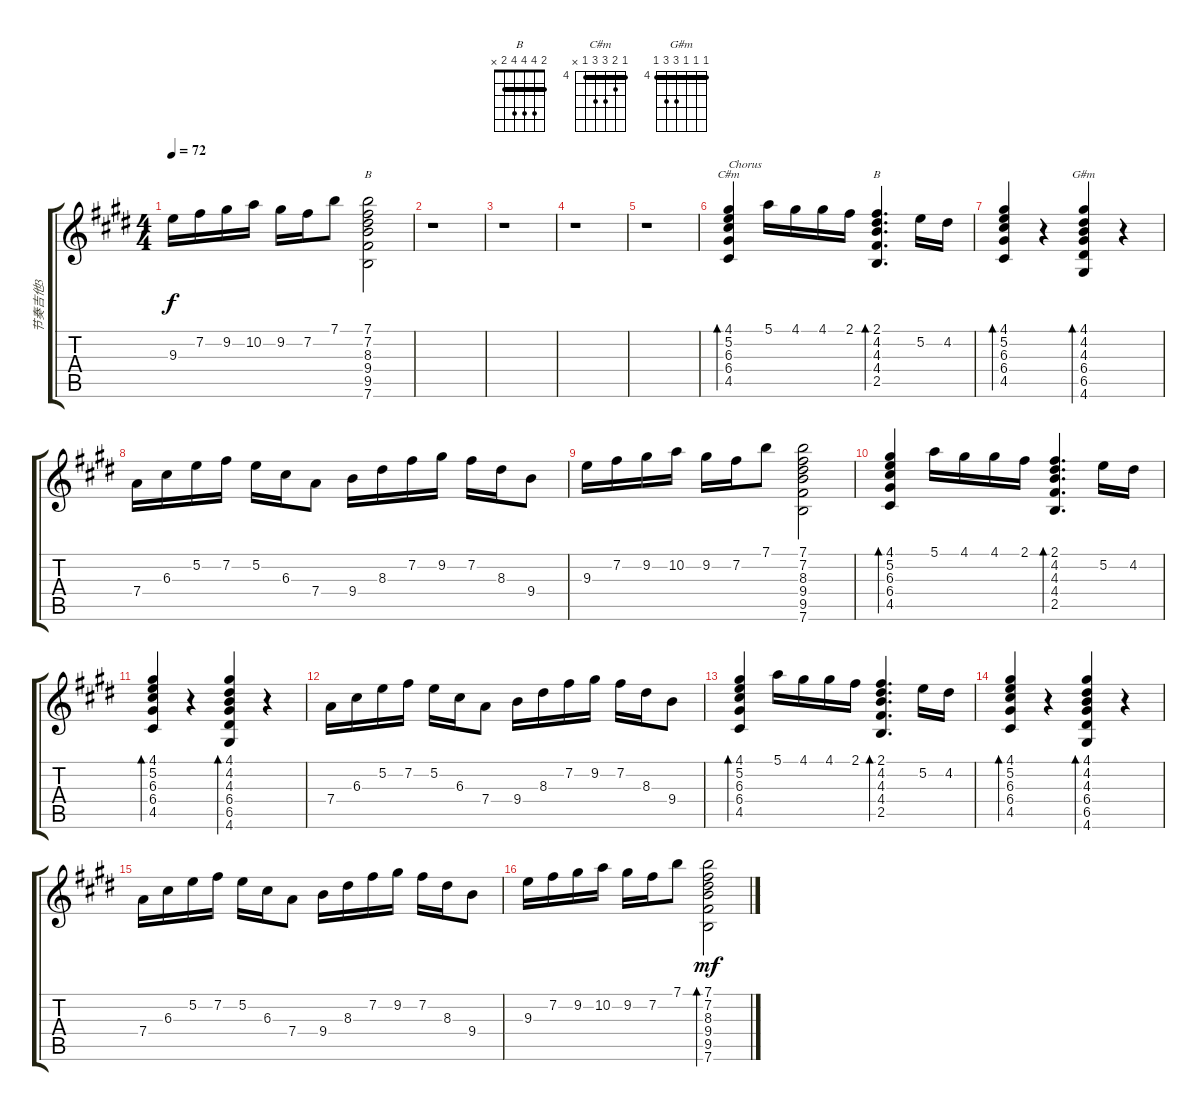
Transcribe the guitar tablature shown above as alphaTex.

\track ("节奏吉他3" "节奏吉他3") {instrument acousticguitarsteel}
\staff {score tabs}
\tuning (E4 B3 G3 D3 A2 E2) {hide}
\chord ("B" 7 7 8 9 9 7) {firstfret 7 barre 7}
\chord ("C#m" 4 5 6 6 4 x) {firstfret 4 barre 4}
\chord ("B" 2 4 4 4 2 x) {barre 2}
\chord ("G#m" 4 4 4 6 6 4) {firstfret 4 barre 4}
\ts (4 4)
\tempo 72
\clef g2
\ks e
9.3.16{dy f} 7.2.16 9.2.16 10.2.16 9.2.16 7.2.16 7.1.8 (7.1 7.2 8.3 9.4 9.5 7.6).2{ch "B"} |
r.1 |
r.1 |
r.1 |
r.1 |
(4.1 5.2 6.3 6.4 4.5).4{bd 60 ch "C#m" txt "Chorus"} 5.1.16 4.1.16 4.1.16 2.1.16 (2.1 4.2 4.3 4.4 2.5).4{d bd 60 ch "B"} 5.2.16 4.2.16 |
(4.1 5.2 6.3 6.4 4.5).4{bd 60} r.4 (4.1 4.2 4.3 6.4 6.5 4.6).4{bd 60 ch "G#m"} r.4 |
7.4.16 6.3.16 5.2.16 7.2.16 5.2.16 6.3.16 7.4.8 9.4.16 8.3.16 7.2.16 9.2.16 7.2.16 8.3.16 9.4.8 |
9.3.16 7.2.16 9.2.16 10.2.16 9.2.16 7.2.16 7.1.8 (7.1 7.2 8.3 9.4 9.5 7.6).2 |
(4.1 5.2 6.3 6.4 4.5).4{bd 60} 5.1.16 4.1.16 4.1.16 2.1.16 (2.1 4.2 4.3 4.4 2.5).4{d bd 60} 5.2.16 4.2.16 |
(4.1 5.2 6.3 6.4 4.5).4{bd 60} r.4 (4.1 4.2 4.3 6.4 6.5 4.6).4{bd 60} r.4 |
7.4.16 6.3.16 5.2.16 7.2.16 5.2.16 6.3.16 7.4.8 9.4.16 8.3.16 7.2.16 9.2.16 7.2.16 8.3.16 9.4.8 |
(4.1 5.2 6.3 6.4 4.5).4{bd 60} 5.1.16 4.1.16 4.1.16 2.1.16 (2.1 4.2 4.3 4.4 2.5).4{d bd 60} 5.2.16 4.2.16 |
(4.1 5.2 6.3 6.4 4.5).4{bd 60} r.4 (4.1 4.2 4.3 6.4 6.5 4.6).4{bd 60} r.4 |
7.4.16 6.3.16 5.2.16 7.2.16 5.2.16 6.3.16 7.4.8 9.4.16 8.3.16 7.2.16 9.2.16 7.2.16 8.3.16 9.4.8 |
9.3.16 7.2.16 9.2.16 10.2.16 9.2.16 7.2.16 7.1.8 (7.1 7.2 8.3 9.4 9.5 7.6).2{bd 60 dy mf}
